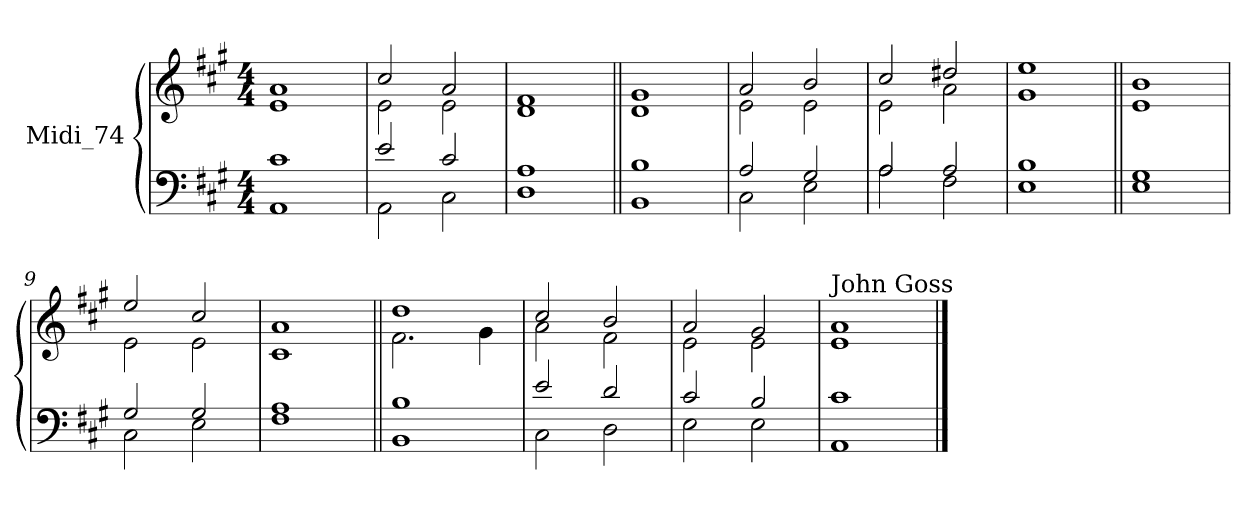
**kern	**kern
*part2	*part1
*staff2	*staff1
*I"Midi_74	*I"Midi_74
*clefF4	*clefG2
*k[f#c#g#]	*k[f#c#g#]
*A:	*A:
*M4/4	*M4/4
=1	=1
*^	*^
1c#/	1AA\	1a/	1e\
=2	=2	=2	=2
2e/	2AA\	2cc#/	2e\
2c#/	2C#\	2a/	2e\
=3	=3	=3	=3
1A/	1D\	1f#/	1d\
=4||	=4||	=4||	=4||
1B/	1BB\	1g#/	1d\
=5	=5	=5	=5
2A/	2C#\	2a/	2e\
2G#/	2E\	2b/	2e\
=6	=6	=6	=6
2A/	2A\	2cc#/	2e\
2A/	2F#\	2dd#X/	2a\
=7	=7	=7	=7
1B/	1E\	1ee/	1g#\
=8||	=8||	=8||	=8||
1G#/	1E\	1b/	1e\
=9	=9	=9	=9
2G#/	2C#\	2ee/	2e\
2G#/	2E\	2cc#/	2e\
=10	=10	=10	=10
1A/	1F#\	1a/	1c#\
=11||	=11||	=11||	=11||
1B/	1BB\	1dd/	2.f#\
.	.	.	4g#\
=12	=12	=12	=12
2e/	2C#\	2cc#/	2a\
2d/	2D\	2b/	2f#\
=13	=13	=13	=13
2c#/	2E\	2a/	2e\
2B/	2E\	2g#/	2e\
=14	=14	=14	=14
!	!	!LO:TX:a:t=John Goss	!
1c#/	1AA\	1a/	1e\
*v	*v	*	*
*	*v	*v
==	==
*-	*-
